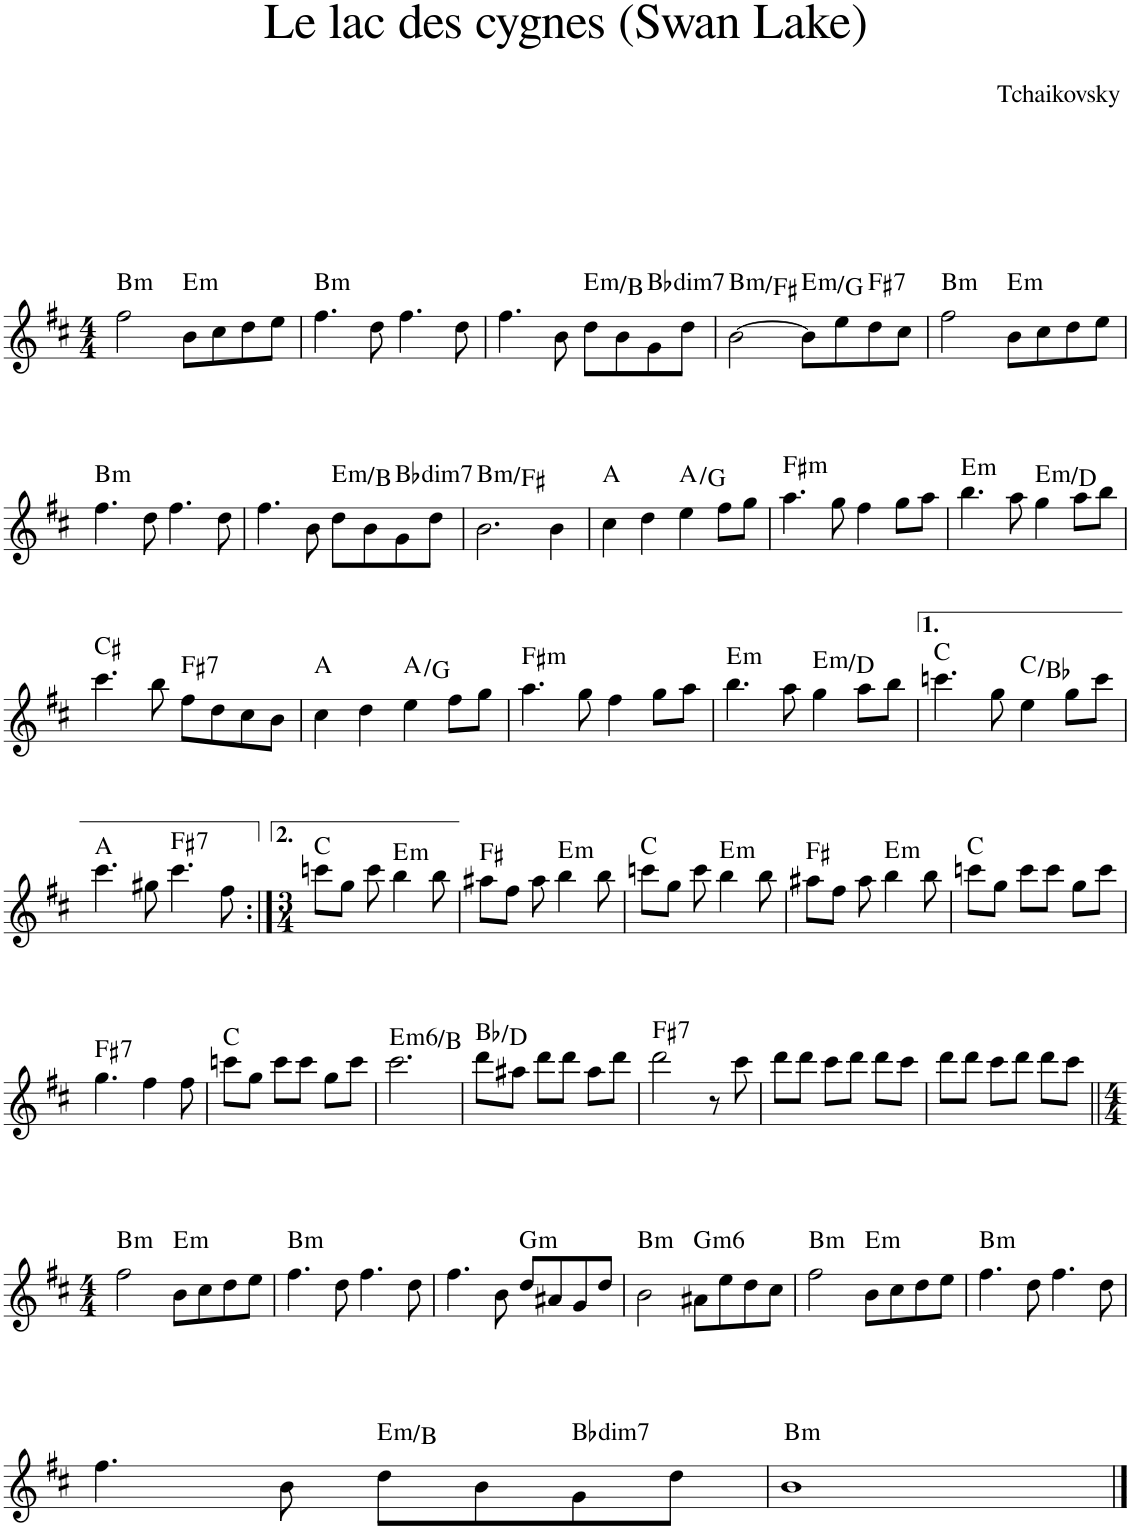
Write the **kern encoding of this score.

**kern	**harte
*part1	*part1
*staff1	*
*I"Piano	*
*I'Pno.	*
*clefG2	*
*k[f#c#]	*
*M4/4	*
=1	=1
!	!LO:H:kt=m
2ff#\	B:min
!	!LO:H:kt=m
8b\L	E:min
8cc#\	.
8dd\	.
8ee\J	.
=2	=2
!	!LO:H:kt=m
4.ff#\	B:min
8dd\	.
4.ff#\	.
8dd\	.
=3	=3
4.ff#\	.
8b\	.
!	!LO:H:kt=m
8dd\L	E:min/5
8b\	.
!	!LO:H:kt=dim7
8g\	Bb:dim7
8dd\J	.
=4	=4
!	!LO:H:kt=m
[2b\	B:min/5
!	!LO:H:kt=m
8b\L]	E:min/b3
8ee\	.
!	!LO:H:kt=7
8dd\	F#:7
8cc#\J	.
=5	=5
!	!LO:H:kt=m
2ff#\	B:min
!	!LO:H:kt=m
8b\L	E:min
8cc#\	.
8dd\	.
8ee\J	.
!!LO:LB:g=z
=6	=6
!	!LO:H:kt=m
4.ff#\	B:min
8dd\	.
4.ff#\	.
8dd\	.
=7	=7
4.ff#\	.
8b\	.
!	!LO:H:kt=m
8dd\L	E:min/5
8b\	.
!	!LO:H:kt=dim7
8g\	Bb:dim7
8dd\J	.
=8	=8
!	!LO:H:kt=m
2.b\	B:min/5
4b\	.
=9	=9
4cc#\	A:maj
4dd\	.
4ee\	A:maj/b7
8ff#\L	.
8gg\J	.
=10	=10
!	!LO:H:kt=m
4.aa\	F#:min
8gg\	.
4ff#\	.
8gg\L	.
8aa\J	.
=11	=11
!	!LO:H:kt=m
4.bb\	E:min
8aa\	.
!	!LO:H:kt=m
4gg\	E:min/b7
8aa\L	.
8bb\J	.
!!LO:LB:g=z
=12	=12
4.ccc#\	C#:maj
8bb\	.
!	!LO:H:kt=7
8ff#\L	F#:7
8dd\	.
8cc#\	.
8b\J	.
=13	=13
4cc#\	A:maj
4dd\	.
4ee\	A:maj/b7
8ff#\L	.
8gg\J	.
=14	=14
!	!LO:H:kt=m
4.aa\	F#:min
8gg\	.
4ff#\	.
8gg\L	.
8aa\J	.
=15	=15
!	!LO:H:kt=m
4.bb\	E:min
8aa\	.
!	!LO:H:kt=m
4gg\	E:min/b7
8aa\L	.
8bb\J	.
=16	=16
4.cccn\	C:maj
8gg\	.
4ee\	C:maj/b7
8gg\L	.
8ccc\J	.
!!LO:LB:g=z
=17	=17
4.ccc#\	A:maj
8gg#X\	.
!	!LO:H:kt=7
4.ccc#\	F#:7
8ff#\	.
=18:|!	=18:|!
*M3/4	*
8cccn\L	C:maj
8gg\J	.
8ccc\	.
!	!LO:H:kt=m
4bb\	E:min
8bb\	.
=19	=19
8aa#X\L	F#:maj
8ff#\J	.
8aa#\	.
!	!LO:H:kt=m
4bb\	E:min
8bb\	.
=20	=20
8cccn\L	C:maj
8gg\J	.
8ccc\	.
!	!LO:H:kt=m
4bb\	E:min
8bb\	.
=21	=21
8aa#X\L	F#:maj
8ff#\J	.
8aa#\	.
!	!LO:H:kt=m
4bb\	E:min
8bb\	.
=22	=22
8cccn\L	C:maj
8gg\J	.
8ccc\L	.
8ccc\J	.
8gg\L	.
8ccc\J	.
!!LO:LB:g=z
=23	=23
!	!LO:H:kt=7
4.gg\	F#:7
4ff#\	.
8ff#\	.
=24	=24
8cccn\L	C:maj
8gg\J	.
8ccc\L	.
8ccc\J	.
8gg\L	.
8ccc\J	.
=25	=25
!	!LO:H:kt=m6
2.ccc#\	E:min6/5
=26	=26
8ddd\L	Bb:maj/3
8aa#X\J	.
8ddd\L	.
8ddd\J	.
8aa#\L	.
8ddd\J	.
=27	=27
!	!LO:H:kt=7
2ddd\	F#:7
8r	.
8ccc#\	.
=28	=28
8ddd\L	.
8ddd\J	.
8ccc#\L	.
8ddd\J	.
8ddd\L	.
8ccc#\J	.
=29	=29
8ddd\L	.
8ddd\J	.
8ccc#\L	.
8ddd\J	.
8ddd\L	.
8ccc#\J	.
!!LO:LB:g=z
=30||	=30||
*M4/4	*
!	!LO:H:kt=m
2ff#\	B:min
!	!LO:H:kt=m
8b\L	E:min
8cc#\	.
8dd\	.
8ee\J	.
=31	=31
!	!LO:H:kt=m
4.ff#\	B:min
8dd\	.
4.ff#\	.
8dd\	.
=32	=32
4.ff#\	.
8b\	.
!	!LO:H:kt=m
8dd/L	G:min
8a#X/	.
8g/	.
8dd/J	.
=33	=33
!	!LO:H:kt=m
2b\	B:min
!	!LO:H:kt=m6
8a#X\L	G:min6
8ee\	.
8dd\	.
8cc#\J	.
=34	=34
!	!LO:H:kt=m
2ff#\	B:min
!	!LO:H:kt=m
8b\L	E:min
8cc#\	.
8dd\	.
8ee\J	.
=35	=35
!	!LO:H:kt=m
4.ff#\	B:min
8dd\	.
4.ff#\	.
8dd\	.
!!LO:LB:g=z
=36	=36
4.ff#\	.
8b\	.
!	!LO:H:kt=m
8dd\L	E:min/5
8b\	.
!	!LO:H:kt=dim7
8g\	Bb:dim7
8dd\J	.
=37	=37
!	!LO:H:kt=m
1b	B:min
==	==
*-	*-
